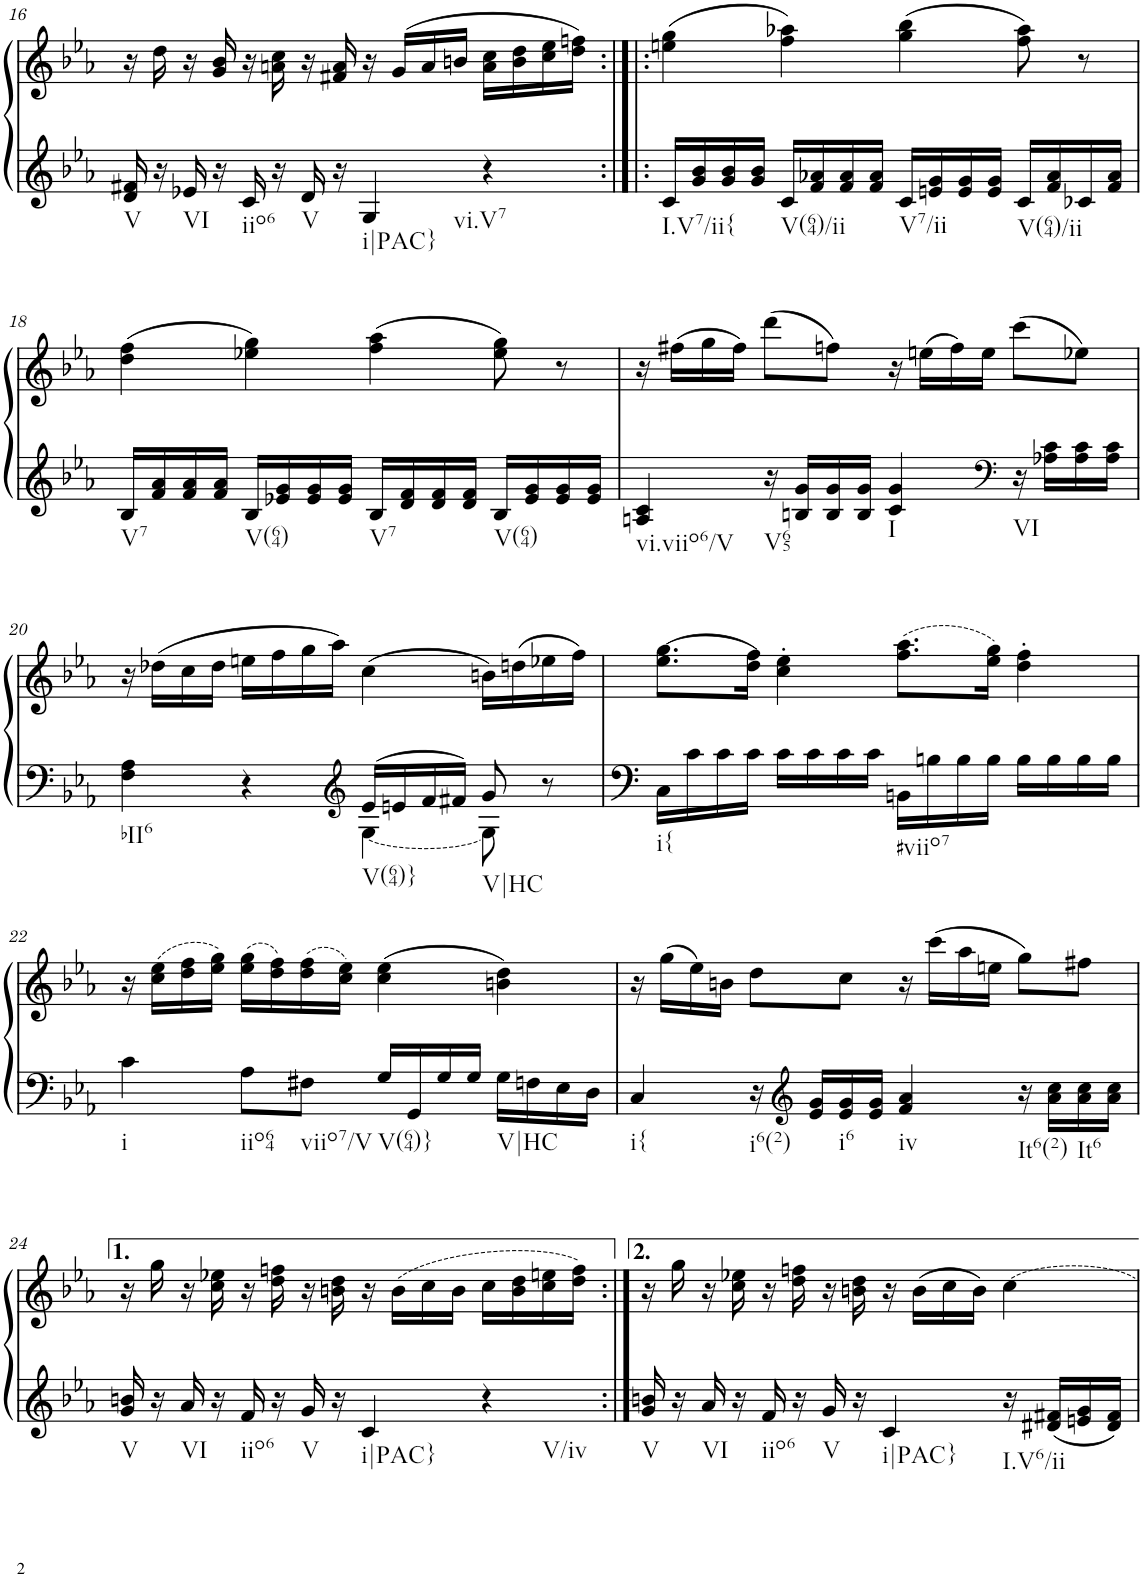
**kern	**kern
*part1	*part1
*staff2	*staff1
*I"Piano, Piano right	*
*I'Pno.	*
!!LO:PB:g=z
*clefG2	*clefG2
*k[b-e-a-]	*k[b-e-a-]
*M4/4	*M4/4
=16	=16
!LO:TX:b:t=V	!
16d/ 16f#X/	16r
16r	16dd\
!LO:TX:b:t=VI	!
16e-X/	16r
16r	16g/ 16b-/
!LO:TX:b:t=iio6	!
16c/	16r
16r	16an\ 16cc\
!LO:TX:b:t=V	!
16d/	16r
16r	16f#X/ 16a/
!LO:TX:b:t=i|PAC}	!
!LO:TX:b:t=vi.V7	!
4G/	16r
.	(16g/LL
.	16a/
.	16bn/JJ
4r	16a\ 16cc\LL
.	16b\ 16dd\
.	16cc\ 16ee-\
.	16dd\ 16ffn\JJ)
=17:|!|:	=17:|!|:
!LO:TX:b:t=I.V7/ii{	!
16c/LL	(4een\ 4gg\
16g/ 16b-/	.
16g/ 16b-/	.
16g/ 16b-/JJ	.
!LO:TX:b:t=V(64)/ii	!
16c/LL	4ff\ 4aa-X\)
16f/ 16a-X/	.
16f/ 16a-/	.
16f/ 16a-/JJ	.
!LO:TX:b:t=V7/ii	!
16c/LL	(4gg\ 4bb-\
16en/ 16g/	.
16e/ 16g/	.
16e/ 16g/JJ	.
!LO:TX:b:t=V(64)/ii	!
16c/LL	8ff\ 8aa-\)
16f/ 16a-/	.
16c-X/	8r
16f/ 16a-/JJ	.
!!LO:LB:g=z
=18	=18
!LO:TX:b:t=V7	!
16B-/LL	(4dd\ 4ff\
16f/ 16a-/	.
16f/ 16a-/	.
16f/ 16a-/JJ	.
!LO:TX:b:t=V(64)	!
16B-/LL	4ee-X\ 4gg\)
16e-X/ 16g/	.
16e-/ 16g/	.
16e-/ 16g/JJ	.
!LO:TX:b:t=V7	!
16B-/LL	(4ff\ 4aa-\
16d/ 16f/	.
16d/ 16f/	.
16d/ 16f/JJ	.
!LO:TX:b:t=V(64)	!
16B-/LL	8ee-\ 8gg\)
16e-/ 16g/	.
16e-/ 16g/	8r
16e-/ 16g/JJ	.
=19	=19
!LO:TX:b:t=vi.viio6/V	!
4An/ 4c/	16r
.	(16ff#X\LL
.	16gg\
.	16ff#\JJ)
!LO:TX:b:t=V65	!
16r	(8ddd\L
16Bn/ 16g/LL	.
16B/ 16g/	8ffn\J)
16B/ 16g/JJ	.
!LO:TX:b:t=I	!
4c/ 4g/	16r
.	(16een\LL
.	16ff\)
.	16ee\JJ
*clefF4	*
!LO:TX:b:t=VI	!
16r	(8ccc\L
16A-X\ 16c\LL	.
16A-\ 16c\	8ee-X\J)
16A-\ 16c\JJ	.
!!LO:LB:g=z
=20	=20
*^	*
!LO:TX:b:t=bII6	!	!
4F\ 4A-\	2ryy	16r
.	.	(16dd-X\LL
.	.	16cc\
.	.	16dd-\JJ
4r	.	16een\LL
.	.	16ff\
.	.	16gg\
.	.	16aa-\JJ)
*clefG2	*	*
!LO:TX:b:t=V(64)}	!	!
!	!LO:T:dash	!
16e-/LL	[4G\	(4cc\
16en/	.	.
16f/	.	.
16f#X/JJ	.	.
!LO:TX:b:t=V|HC	!	!
8g/	8G\]	16bn\LL)
.	.	(16ddn\
8r	8ryy	16ee-X\
.	.	16ff\JJ)
*v	*v	*
=21	=21
!LO:TX:b:t=i{	!
16C\LL	(8.ee-\ 8.gg\L
16c\	.
16c\	.
16c\JJ	16dd\ 16ff\Jk)
16c\LL	4cc\' 4ee-\'
16c\	.
16c\	.
16c\JJ	.
!LO:TX:b:t=#viio7	!
16BBn\LL	(8.ff\ 8.aa-\L
16Bn\	.
16B\	.
16B\JJ	16ee-\ 16gg\Jk)
16B\LL	4dd\' 4ff\'
16B\	.
16B\	.
16B\JJ	.
!!LO:LB:g=z
=22	=22
!LO:TX:b:t=i	!
4c\	16r
.	(16cc\ 16ee-\LL
.	16dd\ 16ff\
.	16ee-\ 16gg\JJ)
!LO:TX:b:t=iio64	!
8A-\L	(16ee-\ 16gg\LL
.	16dd\ 16ff\)
!LO:TX:b:t=viio7/V	!
8F#X\J	(16dd\ 16ff\
.	16cc\ 16ee-\JJ)
!LO:TX:b:t=V(64)}	!
16G/LL	(4cc\ 4ee-\
16GG/	.
16G/	.
16G/JJ	.
!LO:TX:b:t=V|HC	!
16G\LL	4bn\ 4dd\)
16Fn\	.
16E-\	.
16D\JJ	.
=23	=23
!LO:TX:b:t=i{	!
4C/	16r
.	(16gg\LL
.	16ee-\)
.	16bn\JJ
!LO:TX:b:t=i6(2)	!
16r	8dd\L
*clefG2	*
16e-/ 16g/LL	.
!LO:TX:b:t=i6	!
16e-/ 16g/	8cc\J
16e-/ 16g/JJ	.
!LO:TX:b:t=iv	!
4f/ 4a-/	16r
.	(16ccc\LL
.	16aa-\
.	16een\JJ
!LO:TX:b:t=It6(2)	!
16r	8gg\L)
16a-\ 16cc\LL	.
!LO:TX:b:t=It6	!
16a-\ 16cc\	8ff#X\J
16a-\ 16cc\JJ	.
!!LO:LB:g=z
=24	=24
!LO:TX:b:t=V	!
16g/ 16bn/	16r
16r	16gg\
!LO:TX:b:t=VI	!
16a-/	16r
16r	16cc\ 16ee-X\
!LO:TX:b:t=iio6	!
16f/	16r
16r	16dd\ 16ffn\
!LO:TX:b:t=V	!
16g/	16r
16r	16bn\ 16dd\
!LO:TX:b:t=i|PAC}	!
4c/	16r
.	(16b\LL
.	16cc\
.	16b\JJ
!LO:TX:b:t=V/iv	!
4r	16cc\LL
.	16b\ 16dd\
.	16cc\ 16een\
.	16dd\ 16ff\JJ)
=24X1:|!	=24X1:|!
!LO:TX:b:t=V	!
16g/ 16bn/	16r
16r	16gg\
!LO:TX:b:t=VI	!
16a-/	16r
16r	16cc\ 16ee-X\
!LO:TX:b:t=iio6	!
16f/	16r
16r	16dd\ 16ffn\
!LO:TX:b:t=V	!
16g/	16r
16r	16bn\ 16dd\
!LO:TX:b:t=i|PAC}	!
4c/	16r
.	(16b\LL
.	16cc\
.	16b\JJ)
!LO:TX:b:t=I.V6/ii	!
!	!LO:T:dash
16r	[4cc\
16d#X/ 16f#X/LL	.
16en/ 16g/	.
16d#/ 16f#/JJ	.
=	=
*-	*-
